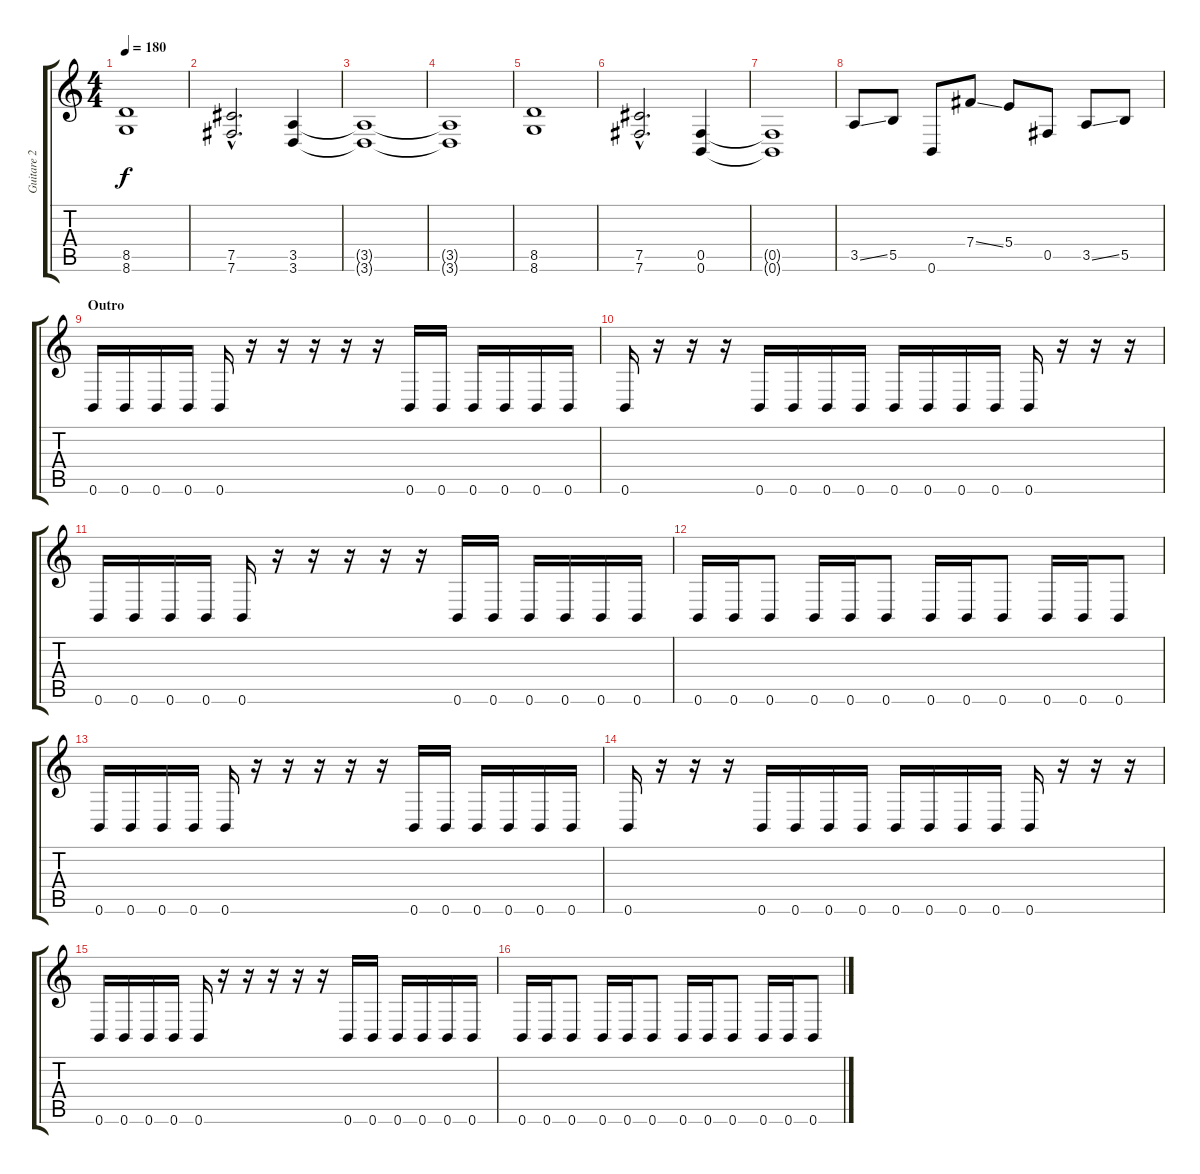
\track ("Guitare 2" "Guitare 2") {instrument distortionguitar}
\staff {score tabs}
\tuning (Db4 Ab3 E3 B2 Gb2 B1) {hide}
\ts (4 4)
\tempo 180
\clef g2
\ks c
(8.5 8.6).1{dy f} |
(7.5{hac} 7.6{hac}).2{d} (3.5 3.6).4 |
(3.5{t} 3.6{t}).1 |
(3.5{t} 3.6{t}).1 |
(8.5 8.6).1 |
(7.5{hac} 7.6{hac}).2{d} (0.5 0.6).4 |
(0.5{t} 0.6{t}).1 |
3.5{ss}.8 5.5.8 0.6.8 7.4{ss}.8 5.4.8 0.5.8 3.5{ss}.8 5.5.8 |
\section ("" "Outro")
0.6.16 0.6.16 0.6.16 0.6.16 0.6.16 r.16 r.16 r.16 r.16 r.16 0.6.16 0.6.16 0.6.16 0.6.16 0.6.16 0.6.16 |
0.6.16 r.16 r.16 r.16 0.6.16 0.6.16 0.6.16 0.6.16 0.6.16 0.6.16 0.6.16 0.6.16 0.6.16 r.16 r.16 r.16 |
0.6.16 0.6.16 0.6.16 0.6.16 0.6.16 r.16 r.16 r.16 r.16 r.16 0.6.16 0.6.16 0.6.16 0.6.16 0.6.16 0.6.16 |
0.6.16 0.6.16 0.6.8 0.6.16 0.6.16 0.6.8 0.6.16 0.6.16 0.6.8 0.6.16 0.6.16 0.6.8 |
0.6.16 0.6.16 0.6.16 0.6.16 0.6.16 r.16 r.16 r.16 r.16 r.16 0.6.16 0.6.16 0.6.16 0.6.16 0.6.16 0.6.16 |
0.6.16 r.16 r.16 r.16 0.6.16 0.6.16 0.6.16 0.6.16 0.6.16 0.6.16 0.6.16 0.6.16 0.6.16 r.16 r.16 r.16 |
0.6.16 0.6.16 0.6.16 0.6.16 0.6.16 r.16 r.16 r.16 r.16 r.16 0.6.16 0.6.16 0.6.16 0.6.16 0.6.16 0.6.16 |
0.6.16 0.6.16 0.6.8 0.6.16 0.6.16 0.6.8 0.6.16 0.6.16 0.6.8 0.6.16 0.6.16 0.6.8
